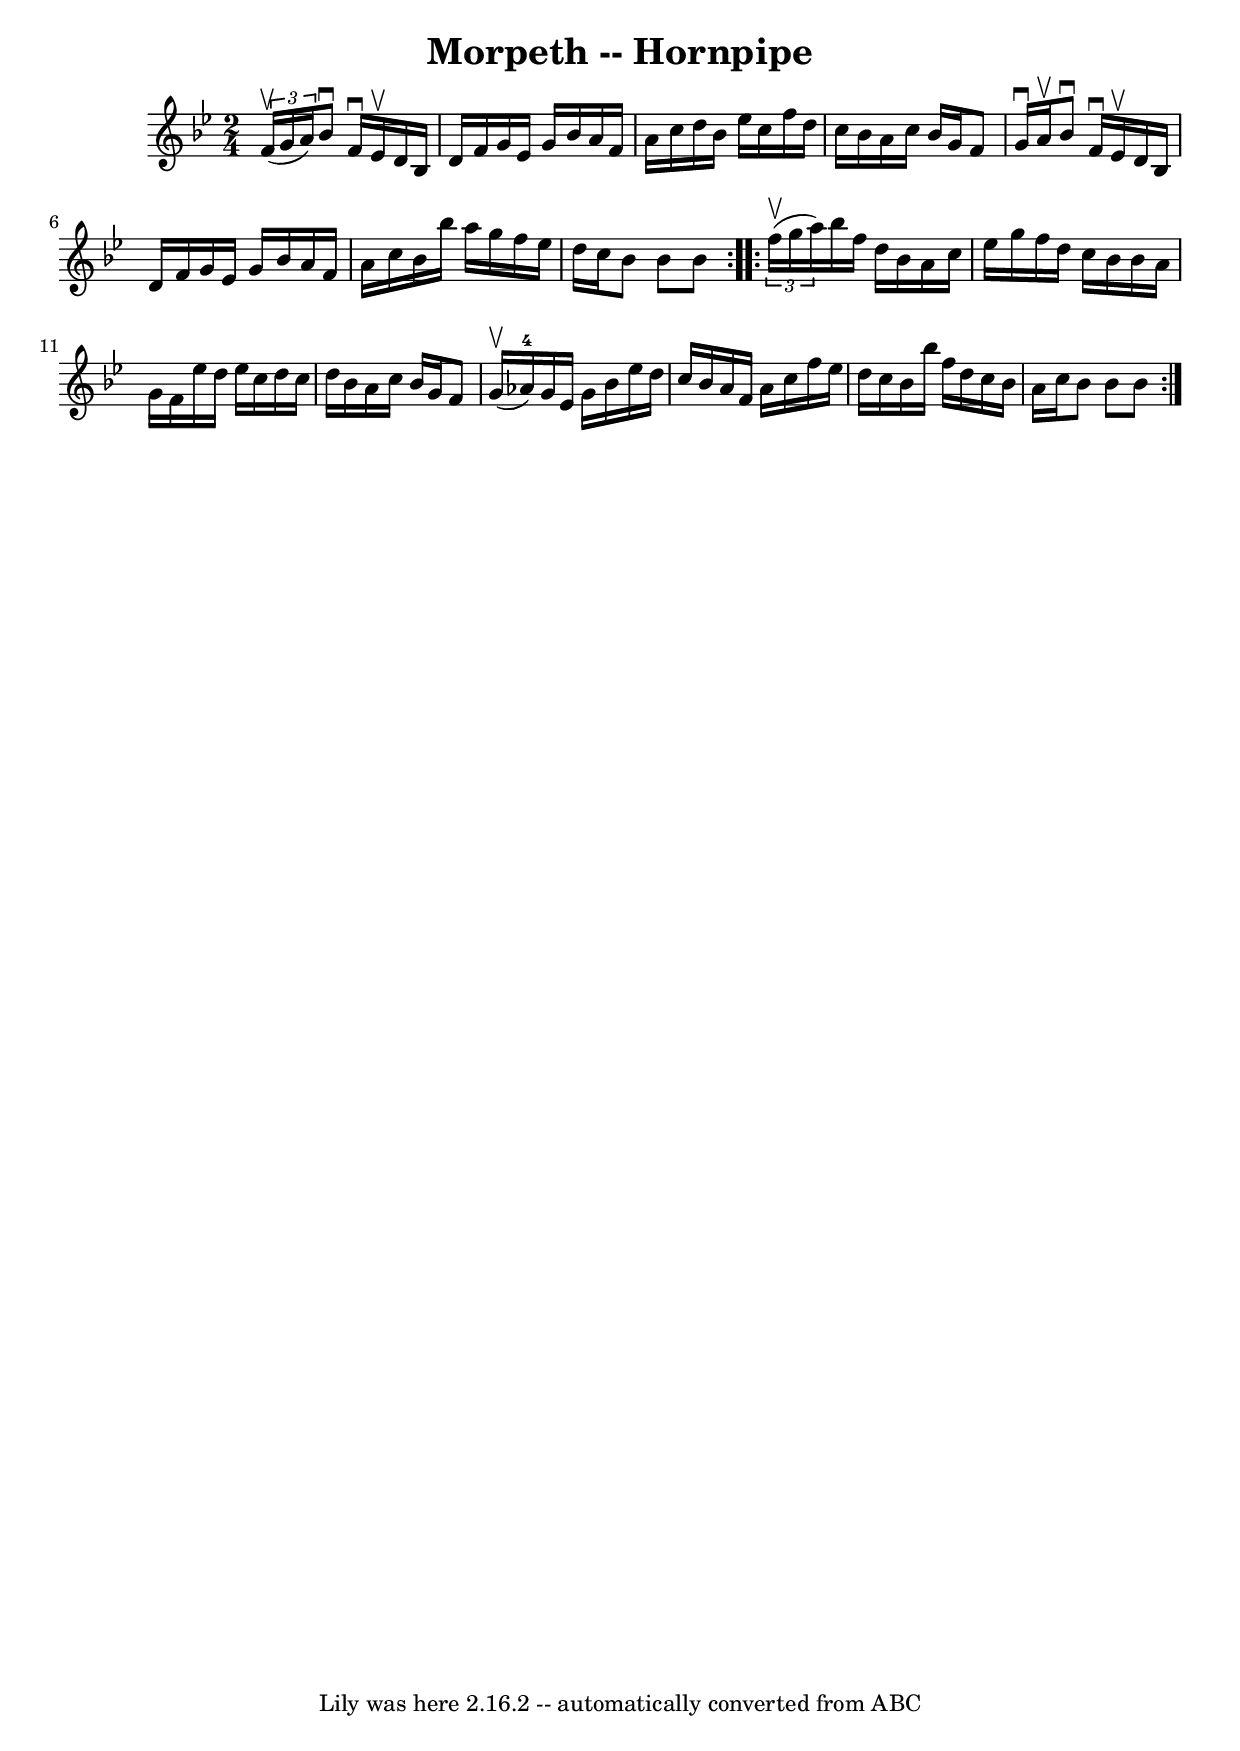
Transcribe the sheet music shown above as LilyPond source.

\version "2.16.2"
\include "Mammoth.ily"
\header {
  %% book = "Cole's 1000 Fiddle Tunes"
  crossRefNumber = "1"
  footnotes = ""
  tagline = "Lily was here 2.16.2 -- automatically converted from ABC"
  title = "Morpeth -- Hornpipe"

}
voicedefault =  {



  \repeat volta 2 {

    \time 2/4 
    \key bes \major   \times 2/3 { f'16 (^\upbow g'16 a'16) 
				 } 
    |
    bes'8^\downbow f'16^\downbow ees'16^\upbow d'16 bes16    
    d'16 f'16  |
    g'16 ees'16 g'16 bes'16 a'16 f'16    
    a'16 c''16  |
    d''16 bes'16 ees''16 c''16 f''16 d''16 
    c''16 bes'16  |
    a'16 c''16 bes'16 g'16 f'8 g'16^\downbow a'16^\upbow |
    bes'8^\downbow f'16^\downbow ees'16^\upbow d'16 bes16 d'16 f'16  |
    g'16 ees'16 g'16    
    bes'16 a'16 f'16 a'16 c''16  |
    bes'16 bes''16 a''16  
    g''16 f''16 ees''16 d''16 c''16  |
    bes'8 bes'8    
    bes'8  
  }     
  \repeat volta 2 {
    \times 2/3 { f''16 (^\upbow g''16 a''16 
		 ) 
	       } |
    bes''16 f''16 d''16 bes'16 a'16 c''16    
    ees''16 g''16  |
    f''16 d''16 c''16 bes'16 bes'16    
    a'16 g'16 f'16  |
    ees''16 d''16 ees''16 c''16 d''16  
    c''16 d''16 bes'16  |
    a'16 c''16 bes'16 g'16 f'8   
    g'16 (^\upbow aes'16-4) |
    g'16 ees'16 g'16 bes'16 
    ees''16 d''16 c''16 bes'16  |
    a'16 f'16 a'16    
    c''16 f''16 ees''16 d''16 c''16  |
    bes'16 bes''16    
    f''16 d''16 c''16 bes'16 a'16 c''16  |
    bes'8 bes'8   
    bes'8  
  }   

}

\score{
  <<

    \context Staff="default"
    {
      \voicedefault 
      
    }

  >>
  \layout {
    
  }
  \midi {
  }

}
